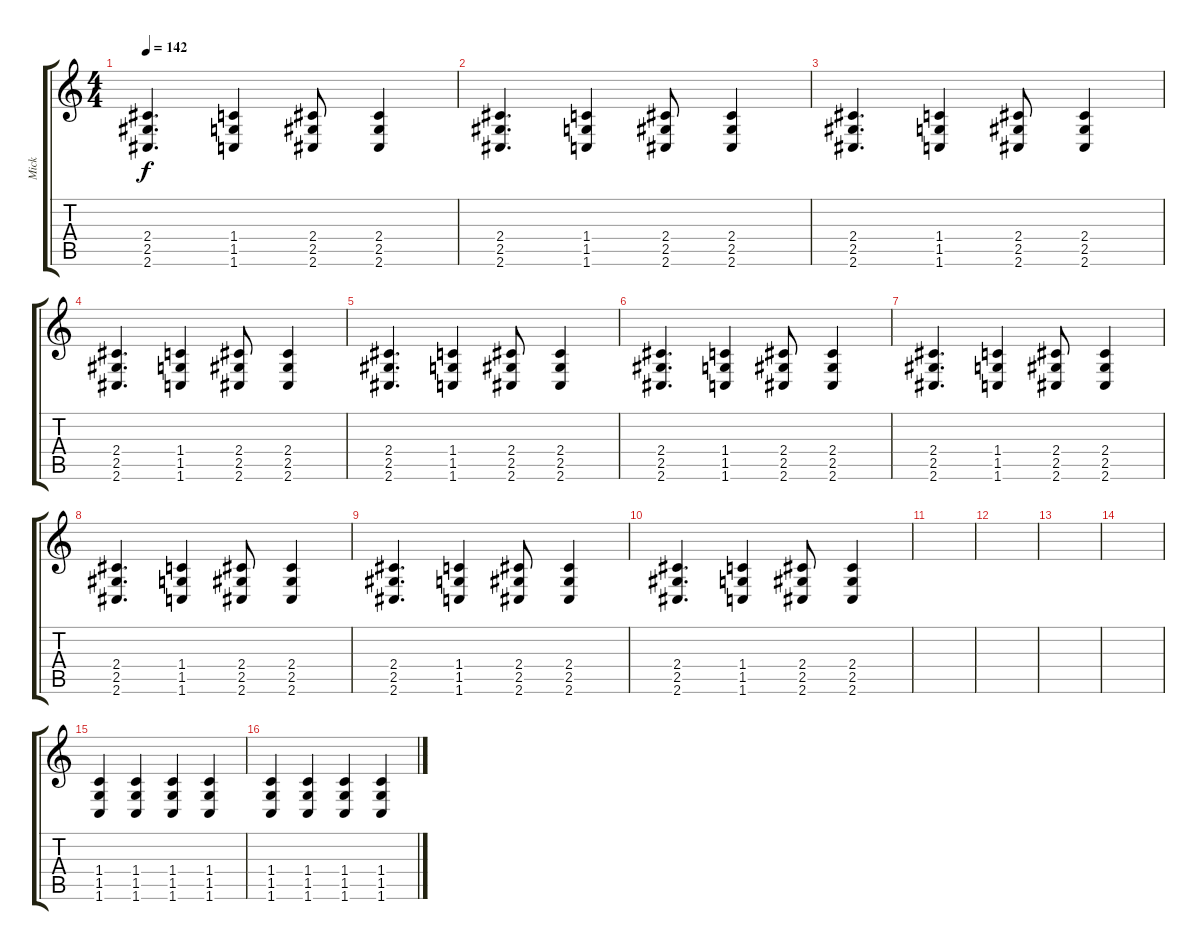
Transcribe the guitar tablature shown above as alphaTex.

\track ("Mick" "Mick") {instrument distortionguitar}
\staff {score tabs}
\tuning (B3 Ab3 E3 B2 Gb2 B1) {hide}
\ts (4 4)
\tempo 142
\clef g2
\ks c
(2.4 2.5 2.6).4{d dy f} (1.4 1.5 1.6).4 (2.4 2.5 2.6).8 (2.4 2.5 2.6).4 |
(2.4 2.5 2.6).4{d} (1.4 1.5 1.6).4 (2.4 2.5 2.6).8 (2.4 2.5 2.6).4 |
(2.4 2.5 2.6).4{d} (1.4 1.5 1.6).4 (2.4 2.5 2.6).8 (2.4 2.5 2.6).4 |
(2.4 2.5 2.6).4{d} (1.4 1.5 1.6).4 (2.4 2.5 2.6).8 (2.4 2.5 2.6).4 |
(2.4 2.5 2.6).4{d} (1.4 1.5 1.6).4 (2.4 2.5 2.6).8 (2.4 2.5 2.6).4 |
(2.4 2.5 2.6).4{d} (1.4 1.5 1.6).4 (2.4 2.5 2.6).8 (2.4 2.5 2.6).4 |
(2.4 2.5 2.6).4{d} (1.4 1.5 1.6).4 (2.4 2.5 2.6).8 (2.4 2.5 2.6).4 |
(2.4 2.5 2.6).4{d} (1.4 1.5 1.6).4 (2.4 2.5 2.6).8 (2.4 2.5 2.6).4 |
(2.4 2.5 2.6).4{d} (1.4 1.5 1.6).4 (2.4 2.5 2.6).8 (2.4 2.5 2.6).4 |
(2.4 2.5 2.6).4{d} (1.4 1.5 1.6).4 (2.4 2.5 2.6).8 (2.4 2.5 2.6).4 |
|
|
|
|
(1.4 1.5 1.6).4 (1.4 1.5 1.6).4 (1.4 1.5 1.6).4 (1.4 1.5 1.6).4 |
(1.4 1.5 1.6).4 (1.4 1.5 1.6).4 (1.4 1.5 1.6).4 (1.4 1.5 1.6).4
